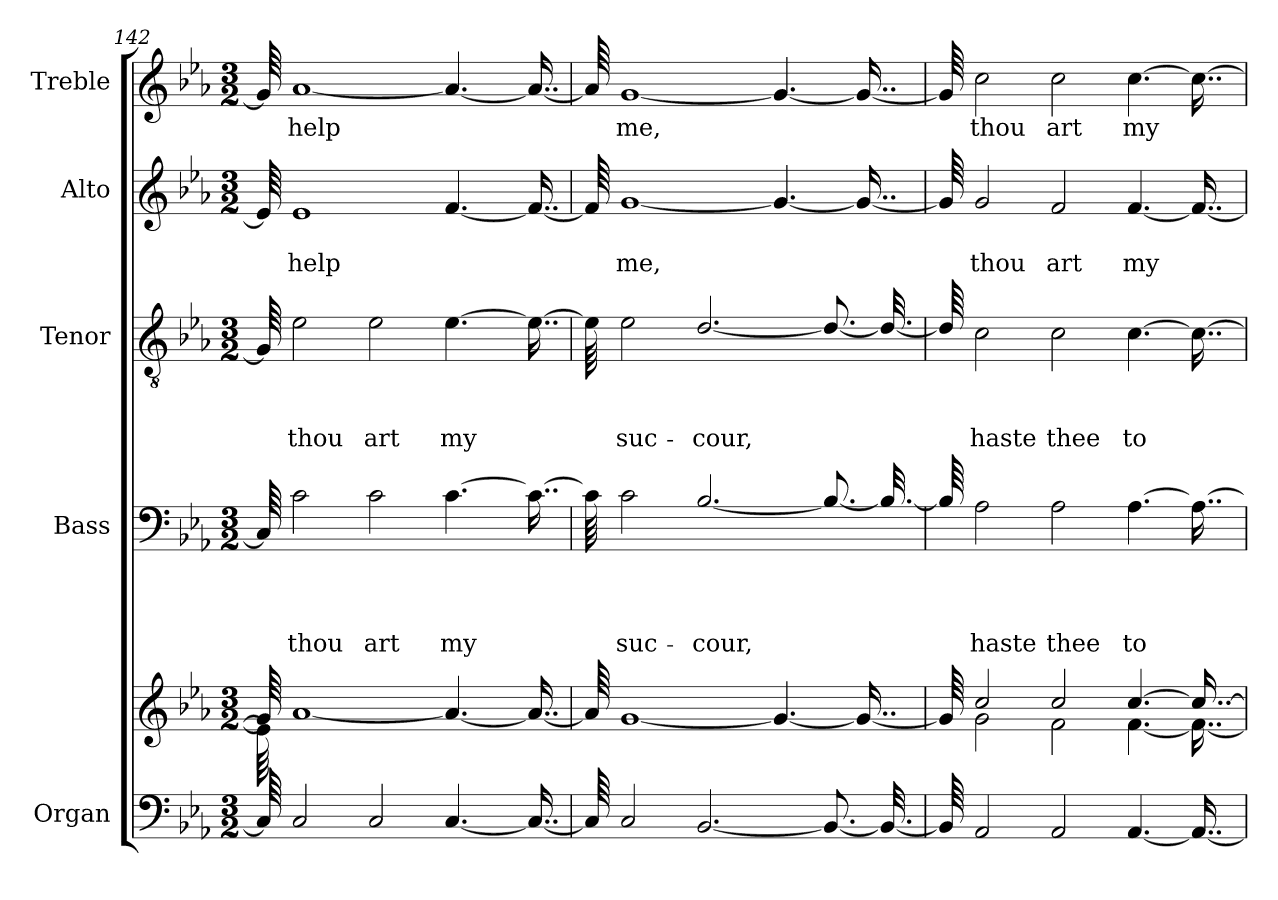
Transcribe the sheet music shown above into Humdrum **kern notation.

**kern	**kern	**kern	**text	**text	**text	**text	**kern	**text	**text	**text	**kern	**text	**text	**kern	**text
*part5	*part5	*part4	*part4	*part4	*part4	*part4	*part3	*part3	*part3	*part3	*part2	*part2	*part2	*part1	*part1
*staff6	*staff5	*staff4	*staff4	*staff4	*staff4	*staff4	*staff3	*staff3	*staff3	*staff3	*staff2	*staff2	*staff2	*staff1	*staff1
*I"Organ	*	*I"Bass	*	*	*	*	*I"Tenor	*	*	*	*I"Alto	*	*	*I"Treble	*
*	*	*I'B	*	*	*	*	*I'T	*	*	*	*I'A	*	*	*I'Tr	*
!!LO:LB:g=z
*clefF4	*clefG2	*clefF4	*	*	*	*	*clefGv2	*	*	*	*clefG2	*	*	*clefG2	*
*k[b-e-a-]	*k[b-e-a-]	*k[b-e-a-]	*	*	*	*	*k[b-e-a-]	*	*	*	*k[b-e-a-]	*	*	*k[b-e-a-]	*
*E-:	*E-:	*E-:	*	*	*	*	*E-:	*	*	*	*E-:	*	*	*E-:	*
*M3/2	*M3/2	*M3/2	*	*	*	*	*M3/2	*	*	*	*M3/2	*	*	*M3/2	*
=142	=142	=142	=142	=142	=142	=142	=142	=142	=142	=142	=142	=142	=142	=142	=142
*	*^	*	*	*	*	*	*	*	*	*	*	*	*	*	*
64C/]	64g/]	64e-\]	64C/]	.	.	.	.	64G/]	.	.	.	64e-/]	.	.	64g/]	.
!	!	!	!	!	!	!	!LO:LY:b	!	!	!	!LO:LY:b	!	!	!LO:LY:b	!	!LO:LY:b
2C/	[<1a-	1ryy	2c\	.	.	.	thou	2e-\	.	.	thou	1e-	.	help	[<1a-	help
!	!	!	!	!	!	!	!LO:LY:b	!	!	!	!LO:LY:b	!	!	!	!	!
2C/	.	.	2c\	.	.	.	art	2e-\	.	.	art	.	.	.	.	.
!	!	!	!	!	!	!	!LO:LY:b	!	!	!	!LO:LY:b	!	!	!	!	!
[<4.C/	4.a-/_	4ryy	[>4.c\	.	.	.	my	[>4.e-\	.	.	my	[<4.f/	.	.	4.a-/_	.
.	.	8...ryy	.	.	.	.	.	.	.	.	.	.	.	.	.	.
16..C/_	16..a-/_	.	16..c\_	.	.	.	.	16..e-\_	.	.	.	16..f/_	.	.	16..a-/_	.
*	*v	*v	*	*	*	*	*	*	*	*	*	*	*	*	*	*
=143	=143	=143	=143	=143	=143	=143	=143	=143	=143	=143	=143	=143	=143	=143	=143
64C/]	64a-/]	64c\]	.	.	.	.	64e-\]	.	.	.	64f/]	.	.	64a-/]	.
!	!	!	!	!	!	!LO:LY:b	!	!	!	!LO:LY:b	!	!	!LO:LY:b	!	!LO:LY:b
2C</	[<1g	2c\	.	.	.	suc-	2e-\	.	.	suc-	[<1g	.	me,	[<1g	me,
!	!	!	!	!	!	!LO:LY:b	!	!	!	!LO:LY:b	!	!	!	!	!
[<2.BB-/	.	[<2.B-/	.	.	.	-cour,	[<2.d/	.	.	-cour,	.	.	.	.	.
.	4.g/_	.	.	.	.	.	.	.	.	.	4.g/_	.	.	4.g/_	.
8.BB-/_	.	8.B-/_	.	.	.	.	8.d/_	.	.	.	.	.	.	.	.
.	16..g/_	.	.	.	.	.	.	.	.	.	16..g/_	.	.	16..g/_	.
32.BB-/_	.	32.B-/_	.	.	.	.	32.d/_	.	.	.	.	.	.	.	.
=144	=144	=144	=144	=144	=144	=144	=144	=144	=144	=144	=144	=144	=144	=144	=144
*	*^	*	*	*	*	*	*	*	*	*	*	*	*	*	*
64BB-/]	64g/]	64ryy	64B-/]	.	.	.	.	64d/]	.	.	.	64g/]	.	.	64g/]	.
!	!	!	!	!	!	!	!LO:LY:b	!	!	!	!LO:LY:b	!	!	!LO:LY:b	!	!LO:LY:b
2AA-/	2cc/	2g\	2A-\	.	.	.	haste	2c\	.	.	haste	2g/	.	thou	2cc\	thou
!	!	!	!	!	!	!	!LO:LY:b	!	!	!	!LO:LY:b	!	!	!LO:LY:b	!	!LO:LY:b
2AA-/	2cc/	2f\	2A-\	.	.	.	thee	2c\	.	.	thee	2f/	.	art	2cc\	art
!	!	!	!	!	!	!	!LO:LY:b	!	!	!	!LO:LY:b	!	!	!LO:LY:b	!	!LO:LY:b
[<4.AA-/	[<4.cc/	[>4.f\	[>4.A-\	.	.	.	to	[>4.c\	.	.	to	[<4.f/	.	my	[>4.cc\	my
16..AA-/_	16..cc/_	16..f\_	16..A-\_	.	.	.	.	16..c\_	.	.	.	16..f/_	.	.	16..cc\_	.
*	*v	*v	*	*	*	*	*	*	*	*	*	*	*	*	*	*
=	=	=	=	=	=	=	=	=	=	=	=	=	=	=	=
*-	*-	*-	*-	*-	*-	*-	*-	*-	*-	*-	*-	*-	*-	*-	*-
